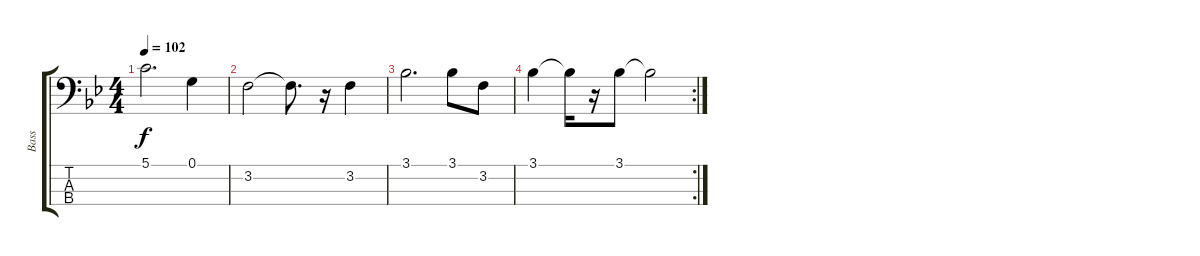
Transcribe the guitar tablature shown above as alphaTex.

\track ("Bass" "Bass") {instrument electricbassfinger}
\staff {score tabs}
\tuning (G2 D2 A1 E1) {hide}
\ts (4 4)
\tempo 102
\clef f4
\ks bb
5.1.2{d dy f} 0.1.4 |
3.2.2 3.2{t}.8{d} r.16 3.2.4 |
3.1.2{d} 3.1.8 3.2.8 |
\rc 2
3.1.4 3.1{t}.16 r.16 3.1.8 3.1{t}.2
